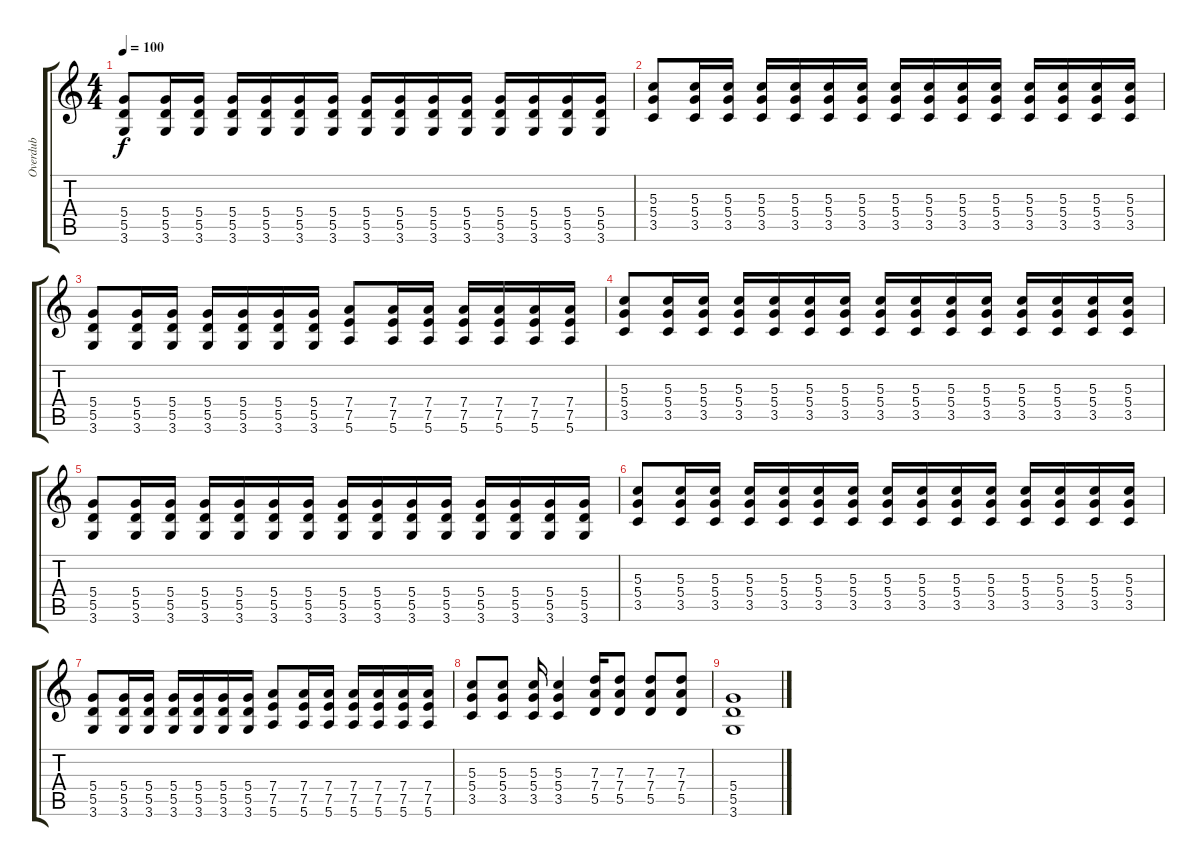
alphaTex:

\track ("Overdub" "Overdub") {instrument electricbasspick}
\staff {score tabs}
\tuning (E4 B3 G3 D3 A2 E2) {hide}
\ts (4 4)
\tempo 100
\clef g2
\ks c
(5.4 5.5 3.6).8{dy f} (5.4 5.5 3.6).16 (5.4 5.5 3.6).16 (5.4 5.5 3.6).16 (5.4 5.5 3.6).16 (5.4 5.5 3.6).16 (5.4 5.5 3.6).16 (5.4 5.5 3.6).16 (5.4 5.5 3.6).16 (5.4 5.5 3.6).16 (5.4 5.5 3.6).16 (5.4 5.5 3.6).16 (5.4 5.5 3.6).16 (5.4 5.5 3.6).16 (5.4 5.5 3.6).16 |
(5.3 5.4 3.5).8 (5.3 5.4 3.5).16 (5.3 5.4 3.5).16 (5.3 5.4 3.5).16 (5.3 5.4 3.5).16 (5.3 5.4 3.5).16 (5.3 5.4 3.5).16 (5.3 5.4 3.5).16 (5.3 5.4 3.5).16 (5.3 5.4 3.5).16 (5.3 5.4 3.5).16 (5.3 5.4 3.5).16 (5.3 5.4 3.5).16 (5.3 5.4 3.5).16 (5.3 5.4 3.5).16 |
(5.4 5.5 3.6).8 (5.4 5.5 3.6).16 (5.4 5.5 3.6).16 (5.4 5.5 3.6).16 (5.4 5.5 3.6).16 (5.4 5.5 3.6).16 (5.4 5.5 3.6).16 (7.4 7.5 5.6).8 (7.4 7.5 5.6).16 (7.4 7.5 5.6).16 (7.4 7.5 5.6).16 (7.4 7.5 5.6).16 (7.4 7.5 5.6).16 (7.4 7.5 5.6).16 |
(5.3 5.4 3.5).8 (5.3 5.4 3.5).16 (5.3 5.4 3.5).16 (5.3 5.4 3.5).16 (5.3 5.4 3.5).16 (5.3 5.4 3.5).16 (5.3 5.4 3.5).16 (5.3 5.4 3.5).16 (5.3 5.4 3.5).16 (5.3 5.4 3.5).16 (5.3 5.4 3.5).16 (5.3 5.4 3.5).16 (5.3 5.4 3.5).16 (5.3 5.4 3.5).16 (5.3 5.4 3.5).16 |
(5.4 5.5 3.6).8 (5.4 5.5 3.6).16 (5.4 5.5 3.6).16 (5.4 5.5 3.6).16 (5.4 5.5 3.6).16 (5.4 5.5 3.6).16 (5.4 5.5 3.6).16 (5.4 5.5 3.6).16 (5.4 5.5 3.6).16 (5.4 5.5 3.6).16 (5.4 5.5 3.6).16 (5.4 5.5 3.6).16 (5.4 5.5 3.6).16 (5.4 5.5 3.6).16 (5.4 5.5 3.6).16 |
(5.3 5.4 3.5).8 (5.3 5.4 3.5).16 (5.3 5.4 3.5).16 (5.3 5.4 3.5).16 (5.3 5.4 3.5).16 (5.3 5.4 3.5).16 (5.3 5.4 3.5).16 (5.3 5.4 3.5).16 (5.3 5.4 3.5).16 (5.3 5.4 3.5).16 (5.3 5.4 3.5).16 (5.3 5.4 3.5).16 (5.3 5.4 3.5).16 (5.3 5.4 3.5).16 (5.3 5.4 3.5).16 |
(5.4 5.5 3.6).8 (5.4 5.5 3.6).16 (5.4 5.5 3.6).16 (5.4 5.5 3.6).16 (5.4 5.5 3.6).16 (5.4 5.5 3.6).16 (5.4 5.5 3.6).16 (7.4 7.5 5.6).8 (7.4 7.5 5.6).16 (7.4 7.5 5.6).16 (7.4 7.5 5.6).16 (7.4 7.5 5.6).16 (7.4 7.5 5.6).16 (7.4 7.5 5.6).16 |
(5.3 5.4 3.5).8 (5.3 5.4 3.5).8 (5.3 5.4 3.5).16 (5.3 5.4 3.5).4 (7.3 7.4 5.5).16 (7.3 7.4 5.5).8 (7.3 7.4 5.5).8 (7.3 7.4 5.5).8 |
(5.4 5.5 3.6).1
